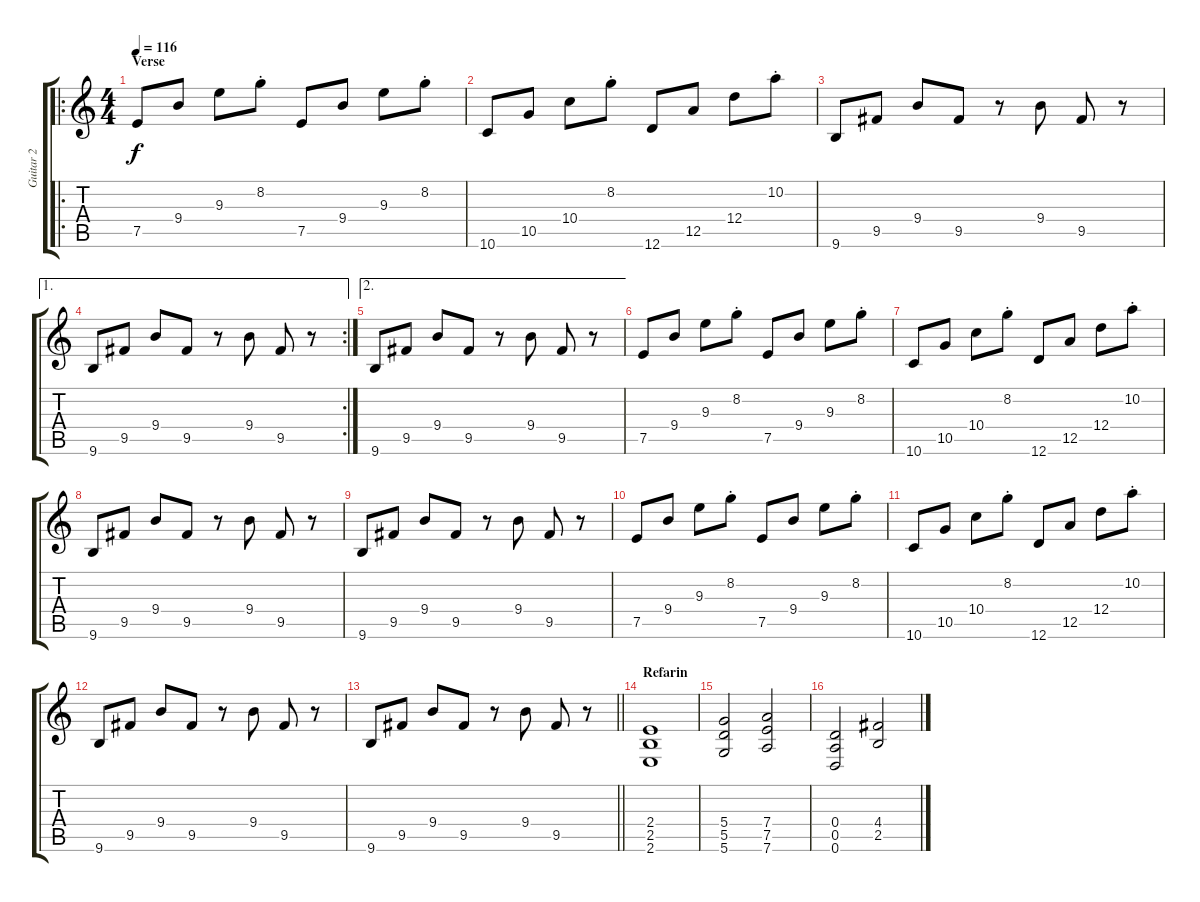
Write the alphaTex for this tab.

\track ("Guitar 2" "Guitar 2") {instrument acousticguitarsteel}
\staff {score tabs}
\tuning (E4 B3 G3 D3 A2 D2) {hide}
\ro
\ts (4 4)
\section ("" "Verse")
\tempo 116
\clef g2
\ks c
7.5.8{dy f volume 10} 9.4.8 9.3.8 8.2{st}.8 7.5.8 9.4.8 9.3.8 8.2{st}.8 |
10.6.8 10.5.8 10.4.8 8.2{st}.8 12.6.8 12.5.8 12.4.8 10.2{st}.8 |
9.6.8 9.5.8 9.4.8 9.5.8 r.8 9.4.8 9.5.8 r.8 |
\ae 1
\rc 2
9.6.8 9.5.8 9.4.8 9.5.8 r.8 9.4.8 9.5.8 r.8 |
\ae 2
9.6.8 9.5.8 9.4.8 9.5.8 r.8 9.4.8 9.5.8 r.8 |
7.5.8{volume 10} 9.4.8 9.3.8 8.2{st}.8 7.5.8 9.4.8 9.3.8 8.2{st}.8 |
10.6.8 10.5.8 10.4.8 8.2{st}.8 12.6.8 12.5.8 12.4.8 10.2{st}.8 |
9.6.8 9.5.8 9.4.8 9.5.8 r.8 9.4.8 9.5.8 r.8 |
9.6.8 9.5.8 9.4.8 9.5.8 r.8 9.4.8 9.5.8 r.8 |
7.5.8{volume 10} 9.4.8 9.3.8 8.2{st}.8 7.5.8 9.4.8 9.3.8 8.2{st}.8 |
10.6.8 10.5.8 10.4.8 8.2{st}.8 12.6.8 12.5.8 12.4.8 10.2{st}.8 |
9.6.8 9.5.8 9.4.8 9.5.8 r.8 9.4.8 9.5.8 r.8 |
\barLineRight lightlight
9.6.8 9.5.8 9.4.8 9.5.8 r.8 9.4.8 9.5.8 r.8 |
\section ("" "Refarin")
(2.4 2.5 2.6).1{volume 13 instrument distortionguitar} |
(5.4 5.5 5.6).2 (7.4 7.5 7.6).2 |
(0.4 0.5 0.6).2 (4.4 2.5).2
